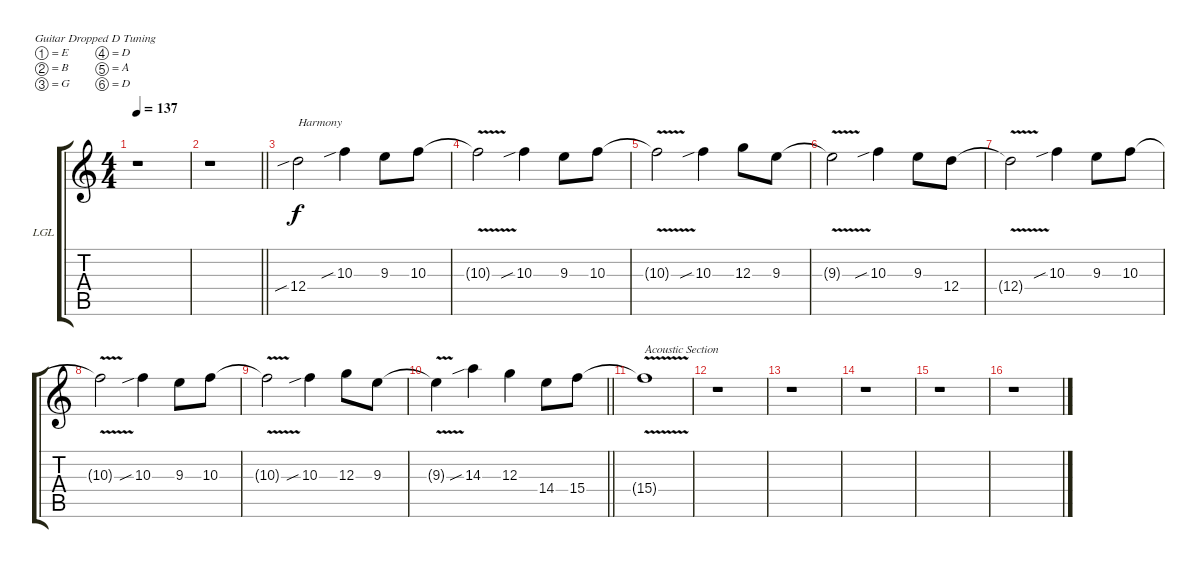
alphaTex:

\defaultSystemsLayout 4
\bracketExtendMode groupsimilarinstruments
\firstSystemTrackNameOrientation horizontal
\otherSystemsTrackNameOrientation horizontal
\track ("Lead Guitar(Left)" "LGL") {instrument distortionguitar}
\staff {score tabs}
\tuning (E4 B3 G3 D3 A2 D2)
\ts (4 4)
\tempo 137
\clef g2
\scale
0.333333
\ks c
r.1{dy mf} |
\scale
0.333333
\barLineRight lightlight
r.1 |
\scale
0.333333 12.4{sib}.2{txt "Harmony" dy f} 10.3{sib}.4 9.3.8 10.3.8 |
\scale
0.333333 10.3{v t}.2 10.3{sib}.4 9.3.8 10.3.8 |
\scale
0.333333 10.3{v t}.2 10.3{sib}.4 12.3.8 9.3.8 |
\scale
0.333333 9.3{v t}.2 10.3{sib}.4 9.3.8 12.4.8 |
\scale
0.333333 12.4{v t}.2 10.3{sib}.4 9.3.8 10.3.8 |
\scale
0.333333 10.3{v t}.2 10.3{sib}.4 9.3.8 10.3.8 |
\scale
0.333333 10.3{v t}.2 10.3{sib}.4 12.3.8 9.3.8 |
\scale
0.333333
\barLineRight lightlight
9.3{v t}.4 14.3{sib}.4 12.3.4 14.4.8 15.4.8 |
\scale
0.333333 15.4{v t}.1{txt "Acoustic Section"} |
\scale
0.333333 r.1 |
\scale
0.333333 r.1 |
\scale
0.333333 r.1 |
\scale
0.333333 r.1 |
\scale
0.333333 r.1
